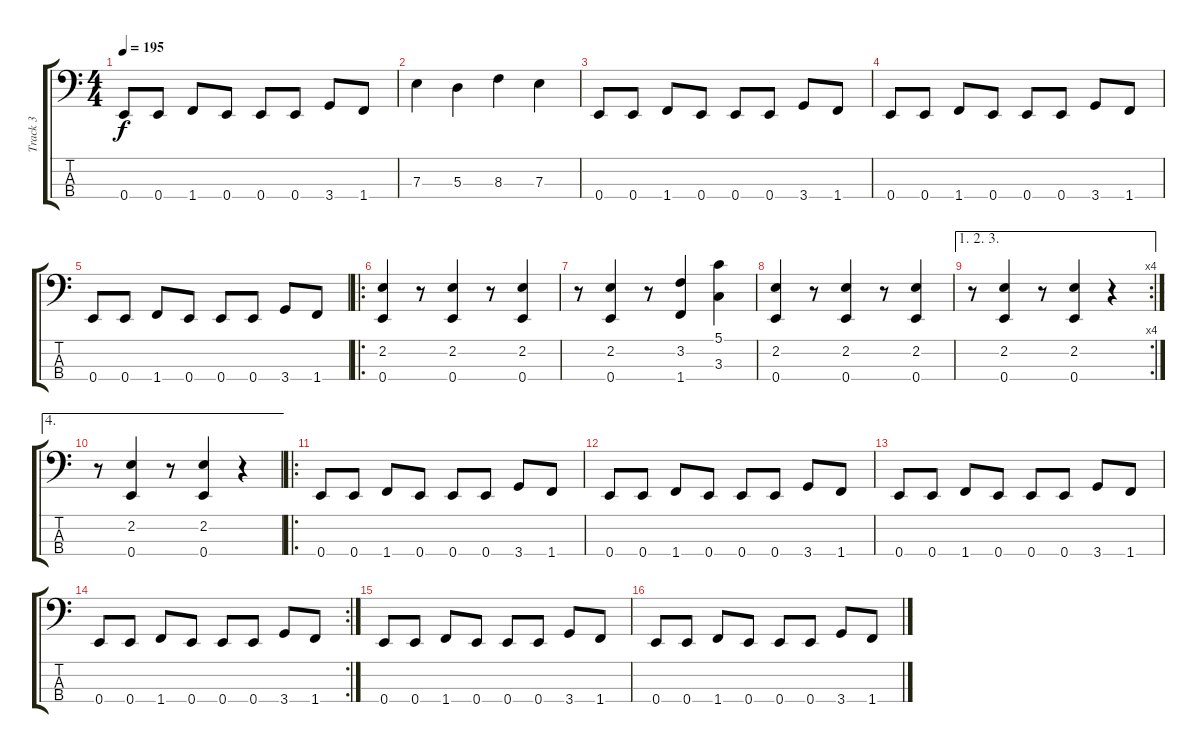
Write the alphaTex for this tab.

\track ("Track 3" "Track 3") {instrument synthbass1}
\staff {score tabs}
\tuning (G2 D2 A1 E1) {hide}
\ts (4 4)
\tempo 195
\clef f4
\ks c
0.4.8{dy f} 0.4.8 1.4.8 0.4.8 0.4.8 0.4.8 3.4.8 1.4.8 |
7.3.4{instrument synthbass1} 5.3.4 8.3.4 7.3.4 |
0.4.8{instrument electricbasspick} 0.4.8 1.4.8 0.4.8 0.4.8 0.4.8 3.4.8 1.4.8 |
0.4.8 0.4.8 1.4.8 0.4.8 0.4.8 0.4.8 3.4.8 1.4.8 |
0.4.8 0.4.8 1.4.8 0.4.8 0.4.8 0.4.8 3.4.8 1.4.8 |
\ro
\section ("" "")
(2.2 0.4).4{instrument synthbass1} r.8 (2.2 0.4).4 r.8 (2.2 0.4).4 |
r.8 (2.2 0.4).4 r.8 (3.2 1.4).4 (5.1 3.3).4 |
(2.2 0.4).4 r.8 (2.2 0.4).4 r.8 (2.2 0.4).4 |
\ae (1 2 3)
\rc 4
r.8 (2.2 0.4).4 r.8 (2.2 0.4).4 r.4 |
\ae 4
r.8 (2.2 0.4).4 r.8 (2.2 0.4).4 r.4 |
\ro
\section ("" "")
0.4.8{instrument electricbasspick} 0.4.8 1.4.8 0.4.8 0.4.8 0.4.8 3.4.8 1.4.8 |
0.4.8 0.4.8 1.4.8 0.4.8 0.4.8 0.4.8 3.4.8 1.4.8 |
0.4.8 0.4.8 1.4.8 0.4.8 0.4.8 0.4.8 3.4.8 1.4.8 |
\rc 2
0.4.8 0.4.8 1.4.8 0.4.8 0.4.8 0.4.8 3.4.8 1.4.8 |
0.4.8{instrument electricbasspick} 0.4.8 1.4.8 0.4.8 0.4.8 0.4.8 3.4.8 1.4.8 |
0.4.8 0.4.8 1.4.8 0.4.8 0.4.8 0.4.8 3.4.8 1.4.8
